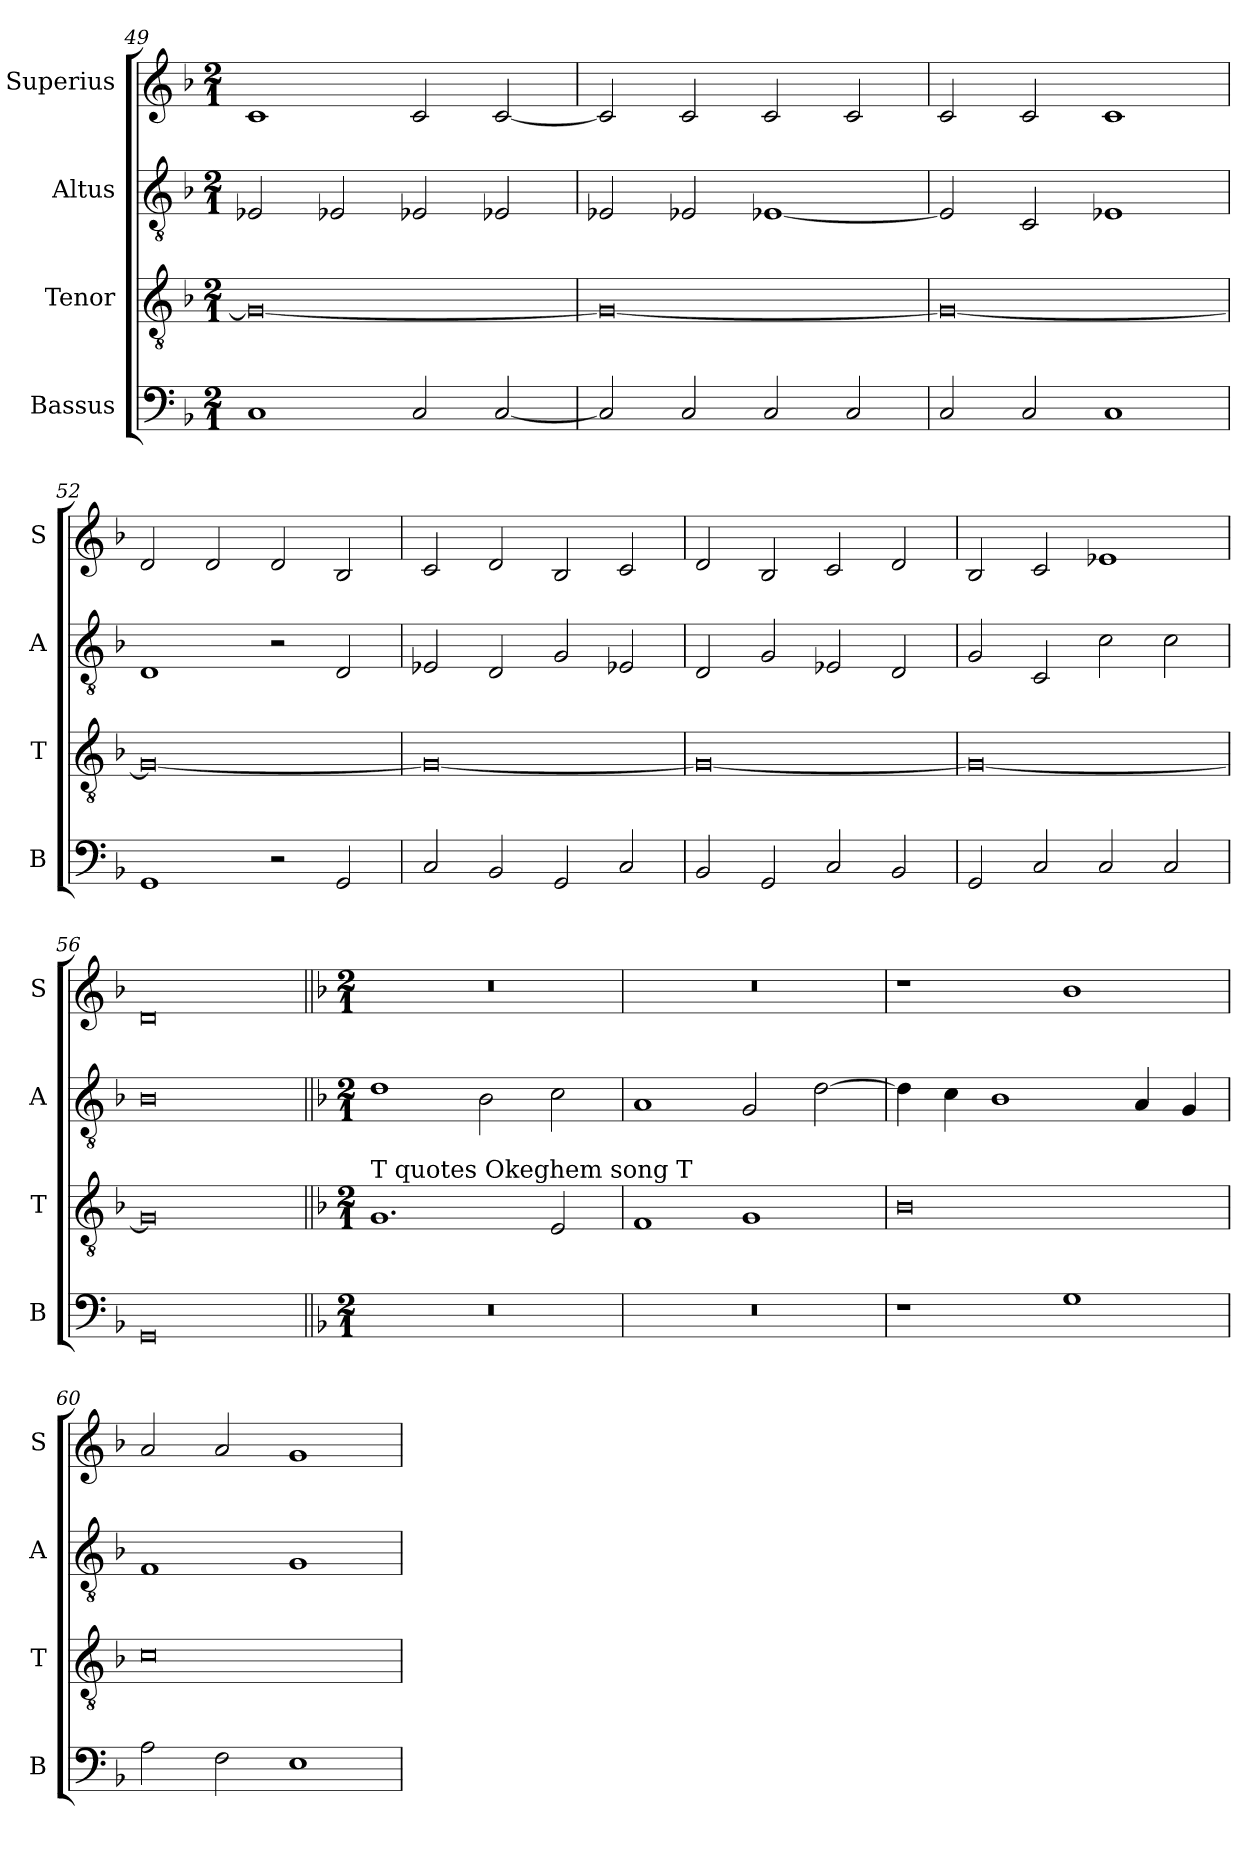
**kern	**kern	**kern	**kern
*part4	*part3	*part2	*part1
*staff4	*staff3	*staff2	*staff1
*I"Bassus	*I"Tenor	*I"Altus	*I"Superius
*I'B	*I'T	*I'A	*I'S
*clefF4	*clefGv2	*clefGv2	*clefG2
*k[b-]	*k[b-]	*k[b-]	*k[b-]
*M2/1	*M2/1	*M2/1	*M2/1
=49	=49	=49	=49
1C	0G_	2E-X/	1c
.	.	2E-X/	.
2C/	.	2E-X/	2c/
[2C/	.	2E-X/	[2c/
=50	=50	=50	=50
2C/]	0G_	2E-X/	2c/]
2C/	.	2E-X/	2c/
2C/	.	[1E-X	2c/
2C/	.	.	2c/
=51	=51	=51	=51
2C/	0G_	2E-/]	2c/
2C/	.	2C/	2c/
1C	.	1E-X	1c
=52	=52	=52	=52
1GG	0G_	1D	2d/
.	.	.	2d/
2r	.	2r	2d/
2GG/	.	2D/	2B-/
=53	=53	=53	=53
2C/	0G_	2E-X/	2c/
2BB-/	.	2D/	2d/
2GG/	.	2G/	2B-/
2C/	.	2E-X/	2c/
=54	=54	=54	=54
2BB-/	0G_	2D/	2d/
2GG/	.	2G/	2B-/
2C/	.	2E-X/	2c/
2BB-/	.	2D/	2d/
=55	=55	=55	=55
2GG/	0G_	2G/	2B-/
2C/	.	2C/	2c/
2C/	.	2c\	1e-X
2C/	.	2c\	.
=56	=56	=56	=56
0GG	0G]	0B-	0d
!!LO:LB:g=z
=57||	=57||	=57||	=57||
*k[b-]	*k[b-]	*k[b-]	*k[b-]
*M2/1	*M2/1	*M2/1	*M2/1
!	!LO:TX:a:t=T quotes Okeghem song T	!	!
0r	1.G	1d	0r
.	.	2B-\	.
.	2E/	2c\	.
=58	=58	=58	=58
0r	1F	1A	0r
.	1G	2G/	.
.	.	[2d\	.
=59	=59	=59	=59
1r	0B-	4d\]	1r
.	.	4c\	.
.	.	1B-	.
1G	.	.	1b-
.	.	4A/	.
.	.	4G/	.
=60	=60	=60	=60
2A\	0c	1F	2a/
2F\	.	.	2a/
1E	.	1G	1g
=	=	=	=
*-	*-	*-	*-
